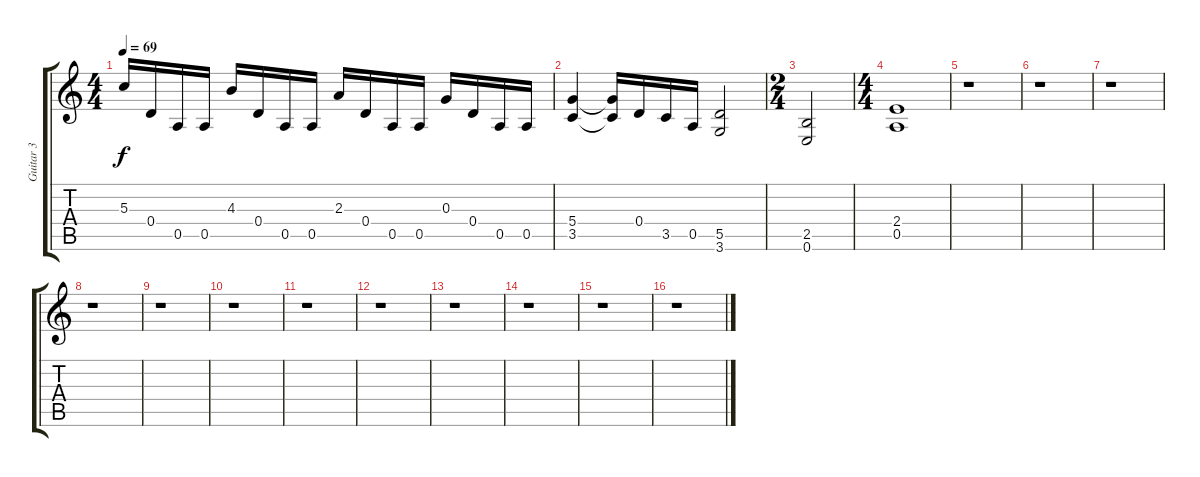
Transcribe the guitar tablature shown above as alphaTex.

\track ("Guitar 3" "Guitar 3") {instrument distortionguitar}
\staff {score tabs}
\tuning (E4 B3 G3 D3 A2 E2) {hide}
\ts (4 4)
\tempo 69
\clef g2
\ks c
5.3.16{dy f} 0.4.16 0.5.16 0.5.16 4.3.16 0.4.16 0.5.16 0.5.16 2.3.16 0.4.16 0.5.16 0.5.16 0.3.16 0.4.16 0.5.16 0.5.16 |
(5.4 3.5).4 (5.4{t} 3.5{t}).16 0.4.16 3.5.16 0.5.16 (5.5 3.6).2 |
\ts (2 4)
(2.5 0.6).2 |
\ts (4 4)
(2.4 0.5).1 |
r.1 |
r.1 |
r.1 |
r.1 |
r.1 |
r.1 |
r.1 |
r.1 |
r.1 |
r.1 |
r.1 |
r.1
